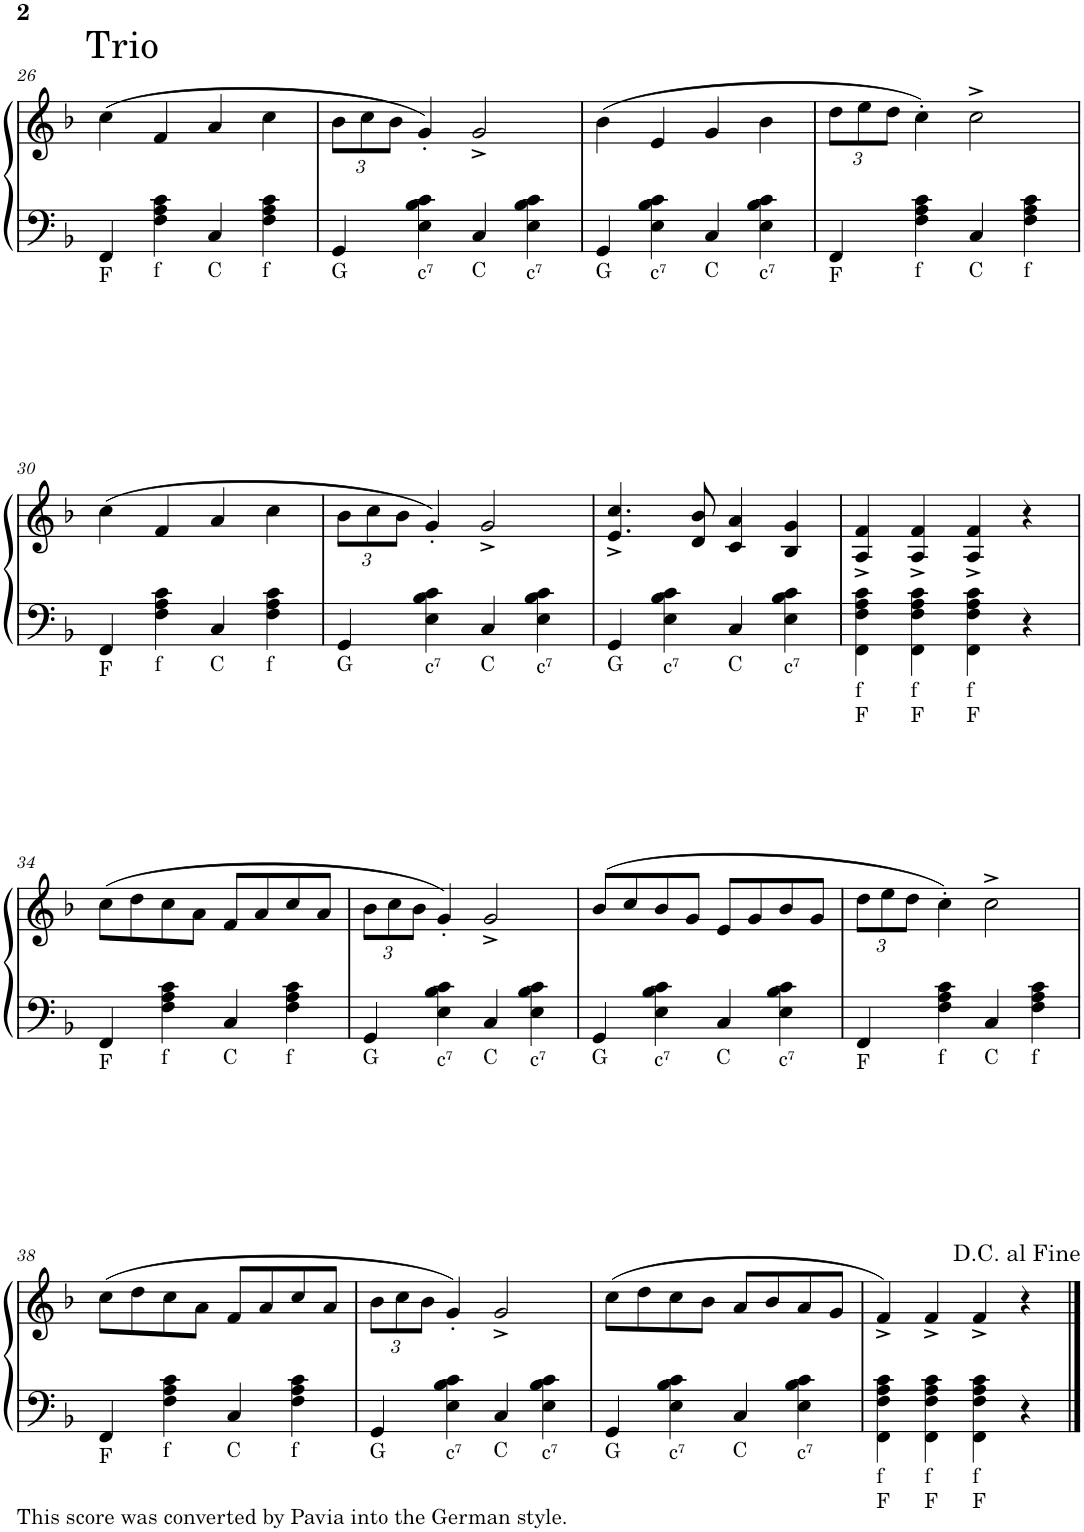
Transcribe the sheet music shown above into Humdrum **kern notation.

**kern	**kern	**kern
*part1	*part1	*part1
*staff3	*staff2	*staff1
*I"Accordion	*	*
*I'Acc.	*	*
!!LO:PB:g=z
*clefF4	*clefF4	*clefG2
*k[b-]	*k[b-]	*k[b-]
*M2/2	*M2/2	*M2/2
*met(c|)	*met(c|)	*met(c|)
=26	=26	=26
!LO:TX:b:t=F	!	!
4FF/	4FF	(4cc\
!LO:TX:b:t=f	!	!
4F\ 4A\ 4c\	4F	4f/
!LO:TX:b:t=C	!	!
4C/	4C	4a/
!LO:TX:b:t=f	!	!
4F\ 4A\ 4c\	4F	4cc\
=27	=27	=27
*	*	*Xbrackettup
!LO:TX:b:t=G	!	!
4GG/	4GG	12b-\L
.	.	12cc\
.	.	12b-\J
!LO:TX:b:t=c⁷	!	!
4E\ 4B-\ 4c\	4c	4g'/)
!LO:TX:b:t=C	!	!
4C/	4C	2g^/
!LO:TX:b:t=c⁷	!	!
4E\ 4B-\ 4c\	4c	.
=28	=28	=28
!LO:TX:b:t=G	!	!
4GG/	4GG	(4b-\
!LO:TX:b:t=c⁷	!	!
4E\ 4B-\ 4c\	4c	4e/
!LO:TX:b:t=C	!	!
4C/	4C	4g/
!LO:TX:b:t=c⁷	!	!
4E\ 4B-\ 4c\	4c	4b-\
=29	=29	=29
!LO:TX:b:t=F	!	!
4FF/	4FF	12dd\L
.	.	12ee\
.	.	12dd\J
!LO:TX:b:t=f	!	!
4F\ 4A\ 4c\	4F	4cc'\)
!LO:TX:b:t=C	!	!
4C/	4C	2cc^\
!LO:TX:b:t=f	!	!
4F\ 4A\ 4c\	4F	.
!!LO:LB:g=z
=30	=30	=30
!LO:TX:b:t=F	!	!
4FF/	4FF	(4cc\
!LO:TX:b:t=f	!	!
4F\ 4A\ 4c\	4F	4f/
!LO:TX:b:t=C	!	!
4C/	4C	4a/
!LO:TX:b:t=f	!	!
4F\ 4A\ 4c\	4F	4cc\
=31	=31	=31
!LO:TX:b:t=G	!	!
4GG/	4GG	12b-\L
.	.	12cc\
.	.	12b-\J
!LO:TX:b:t=c⁷	!	!
4E\ 4B-\ 4c\	4c	4g'/)
!LO:TX:b:t=C	!	!
4C/	4C	2g^/
!LO:TX:b:t=c⁷	!	!
4E\ 4B-\ 4c\	4c	.
=32	=32	=32
!LO:TX:b:t=G	!	!
4GG/	4GG	4.e/^ 4.cc/^
!LO:TX:b:t=c⁷	!	!
4E\ 4B-\ 4c\	4c	.
.	.	8d/ 8b-/
!LO:TX:b:t=C	!	!
4C/	4C	4c/ 4a/
!LO:TX:b:t=c⁷	!	!
4E\ 4B-\ 4c\	4c	4B-/ 4g/
=33	=33	=33
!LO:TX:b:t=f	!	!
!LO:TX:b:t=F	!	!
4FF\ 4F\ 4A\ 4c\	4FF 4F	4A/^ 4f/^
!LO:TX:b:t=f	!	!
!LO:TX:b:t=F	!	!
4FF\ 4F\ 4A\ 4c\	4FF 4F	4A/^ 4f/^
!LO:TX:b:t=f	!	!
!LO:TX:b:t=F	!	!
4FF\ 4F\ 4A\ 4c\	4FF 4F	4A/^ 4f/^
4r	4r	4r
!!LO:LB:g=z
=34	=34	=34
!LO:TX:b:t=F	!	!
4FF/	4FF	(8cc\L
.	.	8dd\
!LO:TX:b:t=f	!	!
4F\ 4A\ 4c\	4F	8cc\
.	.	8a\J
!LO:TX:b:t=C	!	!
4C/	4C	8f/L
.	.	8a/
!LO:TX:b:t=f	!	!
4F\ 4A\ 4c\	4F	8cc/
.	.	8a/J
=35	=35	=35
!LO:TX:b:t=G	!	!
4GG/	4GG	12b-\L
.	.	12cc\
.	.	12b-\J
!LO:TX:b:t=c⁷	!	!
4E\ 4B-\ 4c\	4c	4g'/)
!LO:TX:b:t=C	!	!
4C/	4C	2g^/
!LO:TX:b:t=c⁷	!	!
4E\ 4B-\ 4c\	4c	.
=36	=36	=36
!LO:TX:b:t=G	!	!
4GG/	4GG	(8b-/L
.	.	8cc/
!LO:TX:b:t=c⁷	!	!
4E\ 4B-\ 4c\	4c	8b-/
.	.	8g/J
!LO:TX:b:t=C	!	!
4C/	4C	8e/L
.	.	8g/
!LO:TX:b:t=c⁷	!	!
4E\ 4B-\ 4c\	4c	8b-/
.	.	8g/J
=37	=37	=37
!LO:TX:b:t=F	!	!
4FF/	4FF	12dd\L
.	.	12ee\
.	.	12dd\J
!LO:TX:b:t=f	!	!
4F\ 4A\ 4c\	4F	4cc'\)
!LO:TX:b:t=C	!	!
4C/	4C	2cc^\
!LO:TX:b:t=f	!	!
4F\ 4A\ 4c\	4F	.
!!LO:LB:g=z
=38	=38	=38
!LO:TX:b:t=This score was converted by Pavia into the German style.	!	!
!LO:TX:b:t=F	!	!
4FF/	4FF	(8cc\L
.	.	8dd\
!LO:TX:b:t=f	!	!
4F\ 4A\ 4c\	4F	8cc\
.	.	8a\J
!LO:TX:b:t=C	!	!
4C/	4C	8f/L
.	.	8a/
!LO:TX:b:t=f	!	!
4F\ 4A\ 4c\	4F	8cc/
.	.	8a/J
=39	=39	=39
!LO:TX:b:t=G	!	!
4GG/	4GG	12b-\L
.	.	12cc\
.	.	12b-\J
!LO:TX:b:t=c⁷	!	!
4E\ 4B-\ 4c\	4c	4g'/)
!LO:TX:b:t=C	!	!
4C/	4C	2g^/
!LO:TX:b:t=c⁷	!	!
4E\ 4B-\ 4c\	4c	.
=40	=40	=40
!LO:TX:b:t=G	!	!
4GG/	4GG	(8cc\L
.	.	8dd\
!LO:TX:b:t=c⁷	!	!
4E\ 4B-\ 4c\	4c	8cc\
.	.	8b-\J
!LO:TX:b:t=C	!	!
4C/	4C	8a/L
.	.	8b-/
!LO:TX:b:t=c⁷	!	!
4E\ 4B-\ 4c\	4c	8a/
.	.	8g/J
=41	=41	=41
!LO:TX:b:t=f	!	!
!LO:TX:b:t=F	!	!
4FF\ 4F\ 4A\ 4c\	4FF 4F	4f^/)
!LO:TX:b:t=f	!	!
!LO:TX:b:t=F	!	!
4FF\ 4F\ 4A\ 4c\	4FF 4F	4f^/
!LO:TX:b:t=f	!	!
!LO:TX:b:t=F	!	!
4FF\ 4F\ 4A\ 4c\	4FF 4F	4f^/
4r	4r	4r
==	==	==
*-	*-	*-
